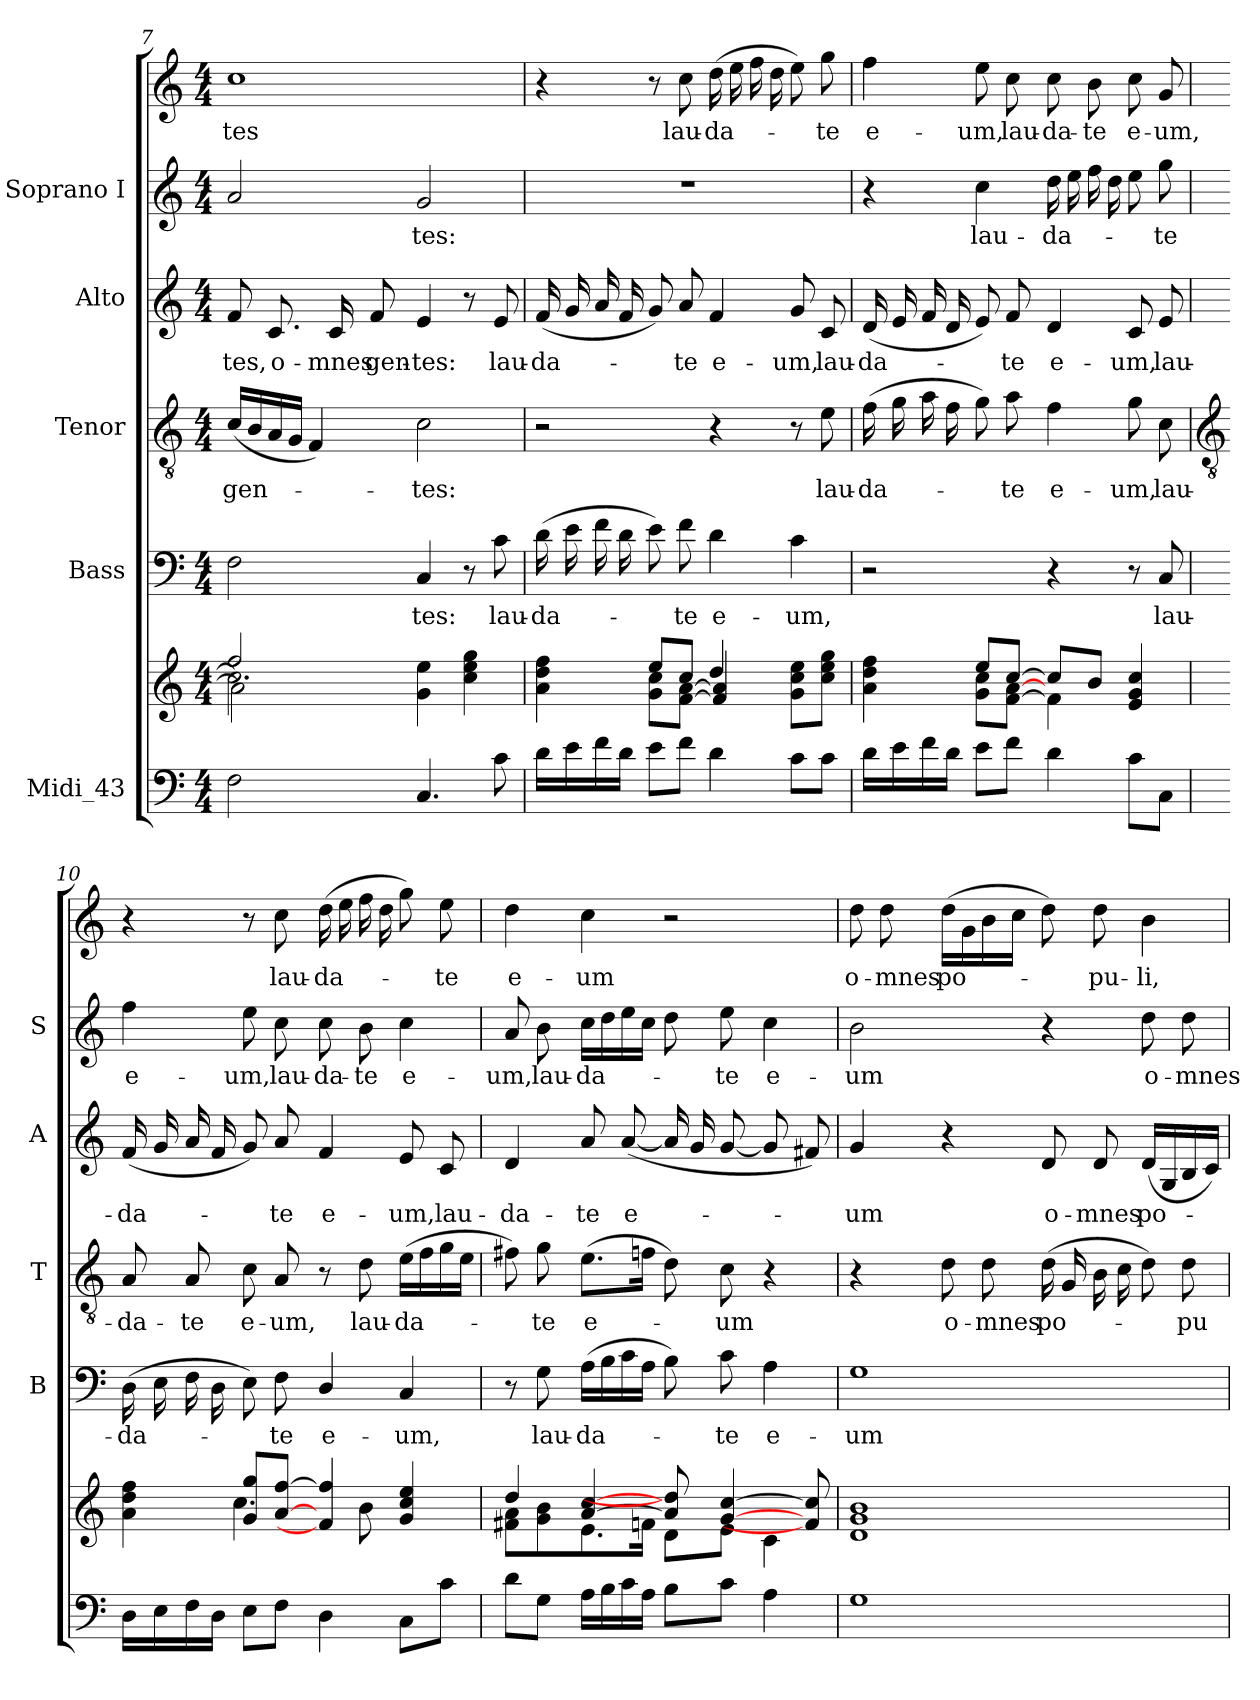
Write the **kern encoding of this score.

**kern	**kern	**kern	**text	**kern	**text	**kern	**text	**kern	**text	**kern	**text
*part5	*part5	*part4	*part4	*part3	*part3	*part2	*part2	*part1	*part1	*part1	*part1
*staff7	*staff6	*staff5	*staff5	*staff4	*staff4	*staff3	*staff3	*staff2	*staff2	*staff1	*staff1
*I"Midi_43	*	*I"Bass	*	*I"Tenor	*	*I"Alto	*	*I"Soprano I	*	*	*
*	*	*I'B	*	*I'T	*	*I'A	*	*I'S	*	*	*
!!LO:LB:g=z
*clefF4	*clefG2	*clefF4	*	*clefGv2	*	*clefG2	*	*clefG2	*	*clefG2	*
*k[]	*k[]	*k[]	*	*k[]	*	*k[]	*	*k[]	*	*k[]	*
*C:	*C:	*C:	*	*C:	*	*C:	*	*C:	*	*C:	*
*M4/4	*M4/4	*M4/4	*	*M4/4	*	*M4/4	*	*M4/4	*	*M4/4	*
=7	=7	=7	=7	=7	=7	=7	=7	=7	=7	=7	=7
*	*^	*	*	*	*	*	*	*	*	*	*
*	*	*^	*	*	*	*	*	*	*	*	*	*
!	!	!	!	!	!	!	!LO:LY:b	!	!LO:LY:b	!	!	!	!LO:LY:b
2F	2.cc\]	2ff/	2a\]	2F	.	(<16cLL	gen-	8f	-tes,	2a	.	1cc	tes
.	.	.	.	.	.	16B	.	.	.	.	.	.	.
!	!	!	!	!	!	!	!	!	!LO:LY:b	!	!	!	!
.	.	.	.	.	.	16A	.	8.c	o-	.	.	.	.
.	.	.	.	.	.	16GJJ	.	.	.	.	.	.	.
.	.	.	.	.	.	4F)	.	.	.	.	.	.	.
!	!	!	!	!	!	!	!	!	!LO:LY:b	!	!	!	!
.	.	.	.	.	.	.	.	16c	-mnes	.	.	.	.
!	!	!	!	!	!	!	!	!	!LO:LY:b	!	!	!	!
.	.	.	.	.	.	.	.	8f	gen-	.	.	.	.
!	!	!	!	!	!LO:LY:b	!	!LO:LY:b	!	!LO:LY:b	!	!LO:LY:b	!	!
4.C	.	2ryy	4g\ 4ee\	4C	tes:	2c	tes:	4e	-tes:	2g	tes:	.	.
.	4cc\ 4ee\ 4gg\	.	4ryy	8r	.	.	.	8r	.	.	.	.	.
!	!	!	!	!	!LO:LY:b	!	!	!	!LO:LY:b	!	!	!	!
8c	.	.	.	8c	lau-	.	.	8e	lau-	.	.	.	.
=8	=8	=8	=8	=8	=8	=8	=8	=8	=8	=8	=8	=8	=8
!	!	!	!	!	!LO:LY:b	!	!	!	!LO:LY:b	!	!	!	!
16dLL	4a\ 4dd\ 4ff\	1ryy	4ryy	(>16dLL	-da-	2r	.	(<16fLL	-da-	1r	.	4r	.
16e	.	.	.	16e	.	.	.	16g	.	.	.	.	.
16f	.	.	.	16f	.	.	.	16a	.	.	.	.	.
16dJJ	.	.	.	16d	.	.	.	16f	.	.	.	.	.
8eL	8ee/L	.	8g\ 8cc\L	8eJ)	.	.	.	8gJ)	.	.	.	8r	.
!	!	!	!	!	!LO:LY:b	!	!	!	!LO:LY:b	!	!	!	!LO:LY:b
8fJ	8cc/J	.	[8f\ [8a\J	8f	te	.	.	8a	te	.	.	8cc	lau-
!	!	!	!	!	!LO:LY:b	!	!	!	!LO:LY:b	!	!	!	!LO:LY:b
4d	4dd/	.	4f/] 4a/]	4d	e-	4r	.	4f	e-	.	.	(>16ddLL	-da-
.	.	.	.	.	.	.	.	.	.	.	.	16ee	.
.	.	.	.	.	.	.	.	.	.	.	.	16ff	.
.	.	.	.	.	.	.	.	.	.	.	.	16dd	.
!	!	!	!	!	!LO:LY:b	!	!	!	!LO:LY:b	!	!	!	!
8cL	8g\ 8cc\ 8ee\L	.	4ryy	4c	-um,	8r	.	8g	-um,	.	.	8eeJ)	.
!	!	!	!	!	!	!	!LO:LY:b	!	!LO:LY:b	!	!	!	!LO:LY:b
8cJ	8cc\ 8ee\ 8gg\J	.	.	.	.	8e	lau-	8c	lau-	.	.	8gg	te
=9	=9	=9	=9	=9	=9	=9	=9	=9	=9	=9	=9	=9	=9
!	!	!	!	!	!	!	!LO:LY:b	!	!LO:LY:b	!	!	!	!LO:LY:b
16dLL	4a\ 4dd\ 4ff\	1ryy	4ryy	2r	.	(>16fLL	-da-	(<16dLL	-da-	4r	.	4ff	e-
16e	.	.	.	.	.	16g	.	16e	.	.	.	.	.
16f	.	.	.	.	.	16a	.	16f	.	.	.	.	.
16dJJ	.	.	.	.	.	16f	.	16d	.	.	.	.	.
!	!	!	!	!	!	!	!	!	!	!	!LO:LY:b	!	!LO:LY:b
8eL	8ee/L	.	8g\ 8cc\L	.	.	8gJ)	.	8eJ)	.	4cc	lau-	8ee	-um,
!	!	!	!	!	!	!	!LO:LY:b	!	!LO:LY:b	!	!	!	!LO:LY:b
8fJ	[8cc/J	.	[8f\ [8a\J	.	.	8a	te	8f	te	.	.	8cc	lau-
!	!	!	!	!	!	!	!LO:LY:b	!	!LO:LY:b	!	!LO:LY:b	!	!LO:LY:b
4d	8cc/L]	.	4f\]	4r	.	4f	e-	4d	e-	16ddLL	-da-	8cc	-da-
.	.	.	.	.	.	.	.	.	.	16ee	.	.	.
!	!	!	!	!	!	!	!	!	!	!	!	!	!LO:LY:b
.	8b/J	.	.	.	.	.	.	.	.	16ff	.	8b	-te
.	.	.	.	.	.	.	.	.	.	16dd	.	.	.
!	!	!	!	!	!	!	!LO:LY:b	!	!LO:LY:b	!	!	!	!LO:LY:b
8cL	4e/ 4g/ 4cc/	.	4ryy	8r	.	8g	-um,	8c	-um,	8eeJ	.	8cc	e-
!	!	!	!	!	!LO:LY:b	!	!LO:LY:b	!	!LO:LY:b	!	!LO:LY:b	!	!LO:LY:b
8CJ	.	.	.	8C	lau-	8c	lau-	8e	lau-	8gg	te	8g	-um,
!!LO:LB:g=z
=10	=10	=10	=10	=10	=10	=10	=10	=10	=10	=10	=10	=10	=10
*	*	*	*	*	*	*clefGv2	*	*	*	*	*	*	*
!	!	!	!	!	!LO:LY:b	!	!LO:LY:b	!	!LO:LY:b	!	!LO:LY:b	!	!
16DLL	4ryy	1ryy	4a\ 4dd\ 4ff\	(>16DLL	-da-	8A	-da-	(<16fLL	-da-	4ff	e-	4r	.
16E	.	.	.	16E	.	.	.	16g	.	.	.	.	.
!	!	!	!	!	!	!	!LO:LY:b	!	!	!	!	!	!
16F	.	.	.	16F	.	8A	-te	16a	.	.	.	.	.
16DJJ	.	.	.	16D	.	.	.	16f	.	.	.	.	.
!	!	!	!	!	!	!	!LO:LY:b	!	!	!	!LO:LY:b	!	!
8EL	8g/ 8gg/L	.	4.cc\	8EJ)	.	8c	e-	8gJ)	.	8ee	-um,	8r	.
!	!	!	!	!	!LO:LY:b	!	!LO:LY:b	!	!LO:LY:b	!	!LO:LY:b	!	!LO:LY:b
8FJ	[8a/ [8ff/J	.	.	8F	te	8A	-um,	8a	te	8cc	lau-	8cc	lau-
!	!	!	!	!	!LO:LY:b	!	!	!	!LO:LY:b	!	!LO:LY:b	!	!LO:LY:b
4D	4f/] 4ff/]	.	.	4D/	e-	8r	.	4f	e-	8cc	-da-	(>16ddLL	-da-
.	.	.	.	.	.	.	.	.	.	.	.	16ee	.
!	!	!	!	!	!	!	!LO:LY:b	!	!	!	!LO:LY:b	!	!
.	.	.	8b\	.	.	8d	lau-	.	.	8b	-te	16ff	.
.	.	.	.	.	.	.	.	.	.	.	.	16dd	.
!	!	!	!	!	!LO:LY:b	!	!LO:LY:b	!	!LO:LY:b	!	!LO:LY:b	!	!
8CL	4g/ 4cc/ 4ee/	.	4ryy	4C	-um,	(>16eLL	-da-	8e	-um,	4cc	e-	8ggJ)	.
.	.	.	.	.	.	16f	.	.	.	.	.	.	.
!	!	!	!	!	!	!	!	!	!LO:LY:b	!	!	!	!LO:LY:b
8cJ	.	.	.	.	.	16g	.	8c	lau-	.	.	8ee	te
.	.	.	.	.	.	16eJJ	.	.	.	.	.	.	.
=11	=11	=11	=11	=11	=11	=11	=11	=11	=11	=11	=11	=11	=11
!	!	!	!	!	!	!	!	!	!LO:LY:b	!	!LO:LY:b	!	!LO:LY:b
8dL	4dd/	1ryy	8f#X\ 8a\L	8r	.	8f#X)	.	4d	-da-	8a	um,	4dd	-e-
!	!	!	!	!	!LO:LY:b	!	!LO:LY:b	!	!	!	!LO:LY:b	!	!
8GJ	.	.	8g\ 8b\	8G	lau-	8g	te	.	.	8b	lau-	.	.
!	!	!	!	!	!LO:LY:b	!	!LO:LY:b	!	!LO:LY:b	!	!LO:LY:b	!	!LO:LY:b
16ALL	[4a/ [4cc/	.	8.e\	(>16ALL	-da-	(>8.eL	e-	8a	-te	16ccLL	-da-	4cc	-um
16B	.	.	.	16B	.	.	.	.	.	16dd	.	.	.
!	!	!	!	!	!	!	!	!	!LO:LY:b	!	!	!	!
16c	.	.	.	16c	.	.	.	(<[8aL	e-	16ee	.	.	.
16AJJ	.	.	16fn\J	16AJJ	.	16fnJ	.	.	.	16ccJJ	.	.	.
8BL	8a/] 8dd/]	.	8d\L	8B)	.	8d)	.	16aL]	.	8dd	.	2r	.
.	.	.	.	.	.	.	.	16g	.	.	.	.	.
!	!	!	!	!	!LO:LY:b	!	!LO:LY:b	!	!	!	!LO:LY:b	!	!
8cJ	[4g/ [4cc/	.	8e\J	8c	te	8c	um	[8gJ	.	8ee	te	.	.
!	!	!	!	!	!LO:LY:b	!	!	!	!	!	!LO:LY:b	!	!
4A	.	.	4c\	4A	e-	4r	.	8gL]	.	4cc	e-	.	.
.	8f#/] 8cc/]	.	.	.	.	.	.	8f#XJ)	.	.	.	.	.
=12	=12	=12	=12	=12	=12	=12	=12	=12	=12	=12	=12	=12	=12
!	!	!	!	!	!LO:LY:b	!	!	!	!LO:LY:b	!	!LO:LY:b	!	!LO:LY:b
1G	1d/ 1g/ 1b/	1ryy	1ryy	1G	-um	4r	.	4g	um	2b	um	8dd	-o-
!	!	!	!	!	!	!	!	!	!	!	!	!	!LO:LY:b
.	.	.	.	.	.	.	.	.	.	.	.	8dd	-mnes
!	!	!	!	!	!	!	!LO:LY:b	!	!	!	!	!	!LO:LY:b
.	.	.	.	.	.	8d	o-	4r	.	.	.	(>16ddLL	po-
.	.	.	.	.	.	.	.	.	.	.	.	16g	.
!	!	!	!	!	!	!	!LO:LY:b	!	!	!	!	!	!
.	.	.	.	.	.	8d	-mnes	.	.	.	.	16b	.
.	.	.	.	.	.	.	.	.	.	.	.	16ccJJ	.
!	!	!	!	!	!	!	!LO:LY:b	!	!LO:LY:b	!	!	!	!
.	.	.	.	.	.	(>16dLL	po-	8d	o-	4r	.	8dd)	.
.	.	.	.	.	.	16G	.	.	.	.	.	.	.
!	!	!	!	!	!	!	!	!	!LO:LY:b	!	!	!	!LO:LY:b
.	.	.	.	.	.	16B	.	8d	-mnes	.	.	8dd	pu-
.	.	.	.	.	.	16c	.	.	.	.	.	.	.
!	!	!	!	!	!	!	!	!	!LO:LY:b	!	!LO:LY:b	!	!LO:LY:b
.	.	.	.	.	.	8dJ)	.	(<16dLL	po-	8dd	o-	4b	-li,
.	.	.	.	.	.	.	.	16G	.	.	.	.	.
!	!	!	!	!	!	!	!LO:LY:b	!	!	!	!LO:LY:b	!	!
.	.	.	.	.	.	8d	pu-	16B	.	8dd	-mnes	.	.
.	.	.	.	.	.	.	.	16cJJ)	.	.	.	.	.
*	*v	*v	*v	*	*	*	*	*	*	*	*	*	*
=	=	=	=	=	=	=	=	=	=	=	=
*-	*-	*-	*-	*-	*-	*-	*-	*-	*-	*-	*-
